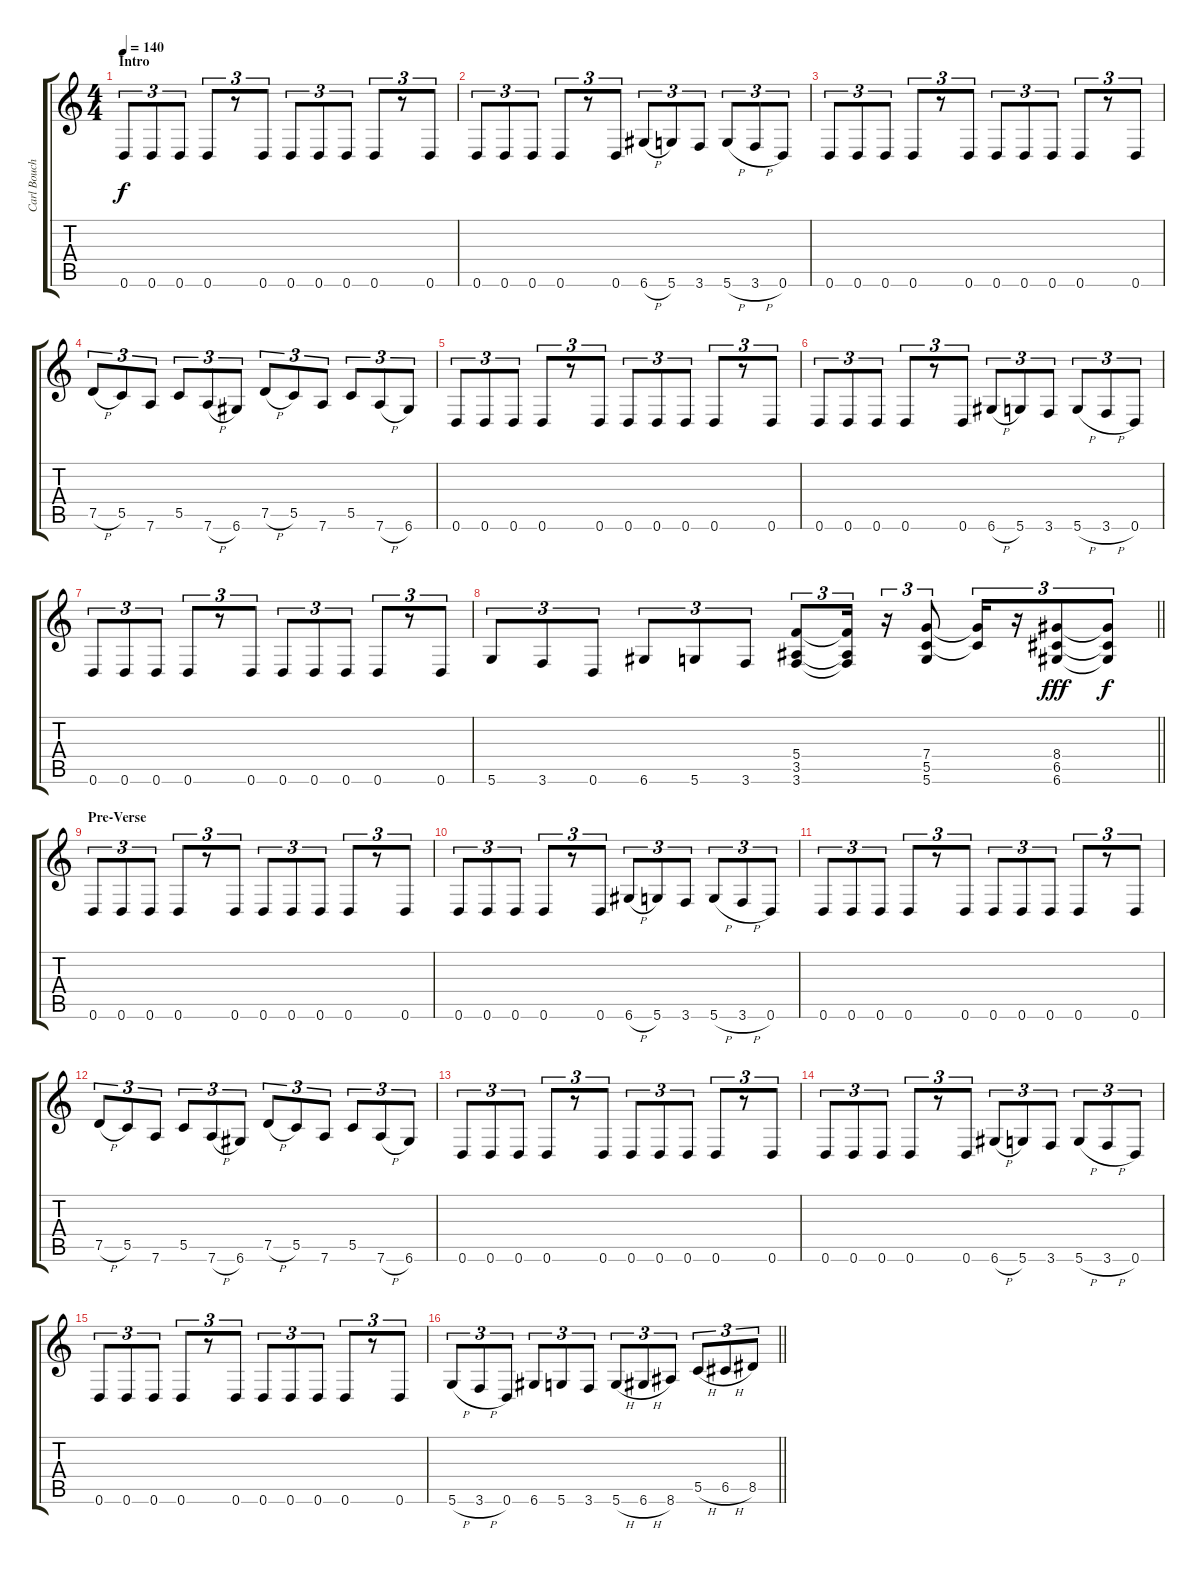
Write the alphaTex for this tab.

\track ("Carl Bouchard" "Carl Bouch") {instrument distortionguitar}
\staff {score tabs}
\tuning (D4 A3 F3 C3 G2 D2) {hide}
\ts (4 4)
\section ("" "Intro")
\tempo 140
\clef g2
\ks c
0.6.8{tu (3 2) dy f instrument distortionguitar} 0.6.8{tu (3 2)} 0.6.8{tu (3 2)} 0.6.8{tu (3 2)} r.8{tu (3 2)} 0.6.8{tu (3 2)} 0.6.8{tu (3 2)} 0.6.8{tu (3 2)} 0.6.8{tu (3 2)} 0.6.8{tu (3 2)} r.8{tu (3 2)} 0.6.8{tu (3 2)} |
0.6.8{tu (3 2)} 0.6.8{tu (3 2)} 0.6.8{tu (3 2)} 0.6.8{tu (3 2)} r.8{tu (3 2)} 0.6.8{tu (3 2)} 6.6{h}.8{tu (3 2)} 5.6.8{tu (3 2)} 3.6.8{tu (3 2)} 5.6{h}.8{tu (3 2)} 3.6{h}.8{tu (3 2)} 0.6.8{tu (3 2)} |
0.6.8{tu (3 2)} 0.6.8{tu (3 2)} 0.6.8{tu (3 2)} 0.6.8{tu (3 2)} r.8{tu (3 2)} 0.6.8{tu (3 2)} 0.6.8{tu (3 2)} 0.6.8{tu (3 2)} 0.6.8{tu (3 2)} 0.6.8{tu (3 2)} r.8{tu (3 2)} 0.6.8{tu (3 2)} |
7.5{h}.8{tu (3 2)} 5.5.8{tu (3 2)} 7.6.8{tu (3 2)} 5.5.8{tu (3 2)} 7.6{h}.8{tu (3 2)} 6.6.8{tu (3 2)} 7.5{h}.8{tu (3 2)} 5.5.8{tu (3 2)} 7.6.8{tu (3 2)} 5.5.8{tu (3 2)} 7.6{h}.8{tu (3 2)} 6.6.8{tu (3 2)} |
0.6.8{tu (3 2)} 0.6.8{tu (3 2)} 0.6.8{tu (3 2)} 0.6.8{tu (3 2)} r.8{tu (3 2)} 0.6.8{tu (3 2)} 0.6.8{tu (3 2)} 0.6.8{tu (3 2)} 0.6.8{tu (3 2)} 0.6.8{tu (3 2)} r.8{tu (3 2)} 0.6.8{tu (3 2)} |
0.6.8{tu (3 2)} 0.6.8{tu (3 2)} 0.6.8{tu (3 2)} 0.6.8{tu (3 2)} r.8{tu (3 2)} 0.6.8{tu (3 2)} 6.6{h}.8{tu (3 2)} 5.6.8{tu (3 2)} 3.6.8{tu (3 2)} 5.6{h}.8{tu (3 2)} 3.6{h}.8{tu (3 2)} 0.6.8{tu (3 2)} |
0.6.8{tu (3 2)} 0.6.8{tu (3 2)} 0.6.8{tu (3 2)} 0.6.8{tu (3 2)} r.8{tu (3 2)} 0.6.8{tu (3 2)} 0.6.8{tu (3 2)} 0.6.8{tu (3 2)} 0.6.8{tu (3 2)} 0.6.8{tu (3 2)} r.8{tu (3 2)} 0.6.8{tu (3 2)} |
\barLineRight lightlight
5.6.8{tu (3 2)} 3.6.8{tu (3 2)} 0.6.8{tu (3 2)} 6.6.8{tu (3 2)} 5.6.8{tu (3 2)} 3.6.8{tu (3 2)} (5.4 3.5 3.6).8{tu (3 2)} (5.4{t} 3.5{t} 3.6{t}).16{tu (3 2)} r.16{tu (3 2)} (7.4 5.5 5.6).8{tu (3 2)} (7.4{t} 5.5{t}).16{tu (3 2)} r.16{tu (3 2)} (8.4 6.5 6.6).8{tu (3 2) dy fff} (8.4{t} 6.5{t} 6.6{t}).8{tu (3 2) dy f} |
\section ("" "Pre-Verse")
0.6.8{tu (3 2)} 0.6.8{tu (3 2)} 0.6.8{tu (3 2)} 0.6.8{tu (3 2)} r.8{tu (3 2)} 0.6.8{tu (3 2)} 0.6.8{tu (3 2)} 0.6.8{tu (3 2)} 0.6.8{tu (3 2)} 0.6.8{tu (3 2)} r.8{tu (3 2)} 0.6.8{tu (3 2)} |
0.6.8{tu (3 2)} 0.6.8{tu (3 2)} 0.6.8{tu (3 2)} 0.6.8{tu (3 2)} r.8{tu (3 2)} 0.6.8{tu (3 2)} 6.6{h}.8{tu (3 2)} 5.6.8{tu (3 2)} 3.6.8{tu (3 2)} 5.6{h}.8{tu (3 2)} 3.6{h}.8{tu (3 2)} 0.6.8{tu (3 2)} |
0.6.8{tu (3 2)} 0.6.8{tu (3 2)} 0.6.8{tu (3 2)} 0.6.8{tu (3 2)} r.8{tu (3 2)} 0.6.8{tu (3 2)} 0.6.8{tu (3 2)} 0.6.8{tu (3 2)} 0.6.8{tu (3 2)} 0.6.8{tu (3 2)} r.8{tu (3 2)} 0.6.8{tu (3 2)} |
7.5{h}.8{tu (3 2)} 5.5.8{tu (3 2)} 7.6.8{tu (3 2)} 5.5.8{tu (3 2)} 7.6{h}.8{tu (3 2)} 6.6.8{tu (3 2)} 7.5{h}.8{tu (3 2)} 5.5.8{tu (3 2)} 7.6.8{tu (3 2)} 5.5.8{tu (3 2)} 7.6{h}.8{tu (3 2)} 6.6.8{tu (3 2)} |
0.6.8{tu (3 2)} 0.6.8{tu (3 2)} 0.6.8{tu (3 2)} 0.6.8{tu (3 2)} r.8{tu (3 2)} 0.6.8{tu (3 2)} 0.6.8{tu (3 2)} 0.6.8{tu (3 2)} 0.6.8{tu (3 2)} 0.6.8{tu (3 2)} r.8{tu (3 2)} 0.6.8{tu (3 2)} |
0.6.8{tu (3 2)} 0.6.8{tu (3 2)} 0.6.8{tu (3 2)} 0.6.8{tu (3 2)} r.8{tu (3 2)} 0.6.8{tu (3 2)} 6.6{h}.8{tu (3 2)} 5.6.8{tu (3 2)} 3.6.8{tu (3 2)} 5.6{h}.8{tu (3 2)} 3.6{h}.8{tu (3 2)} 0.6.8{tu (3 2)} |
0.6.8{tu (3 2)} 0.6.8{tu (3 2)} 0.6.8{tu (3 2)} 0.6.8{tu (3 2)} r.8{tu (3 2)} 0.6.8{tu (3 2)} 0.6.8{tu (3 2)} 0.6.8{tu (3 2)} 0.6.8{tu (3 2)} 0.6.8{tu (3 2)} r.8{tu (3 2)} 0.6.8{tu (3 2)} |
\barLineRight lightlight
5.6{h}.8{tu (3 2)} 3.6{h}.8{tu (3 2)} 0.6.8{tu (3 2)} 6.6.8{tu (3 2)} 5.6.8{tu (3 2)} 3.6.8{tu (3 2)} 5.6{h}.8{tu (3 2)} 6.6{h}.8{tu (3 2)} 8.6.8{tu (3 2)} 5.5{h}.8{tu (3 2)} 6.5{h}.8{tu (3 2)} 8.5.8{tu (3 2)}
